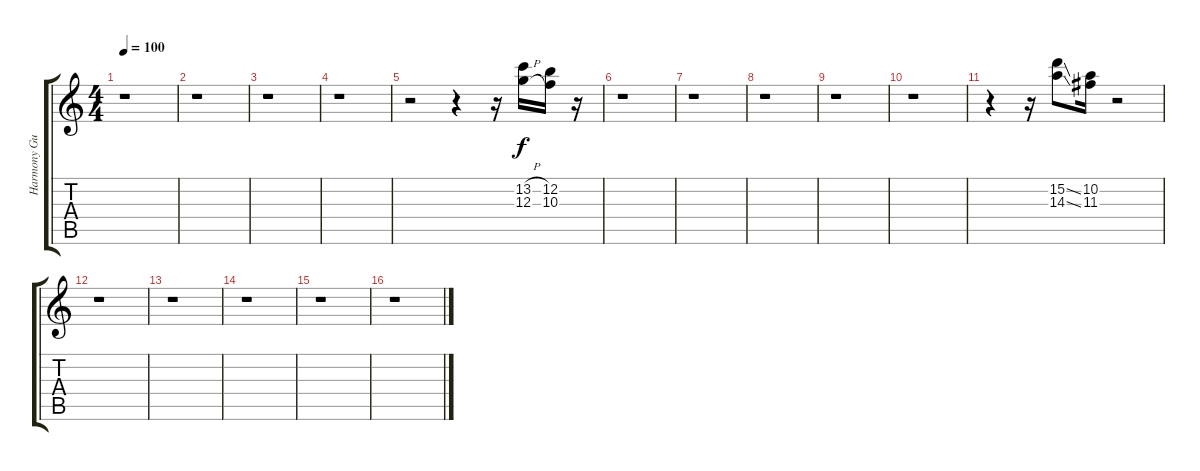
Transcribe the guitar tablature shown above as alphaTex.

\track ("Harmony Guitars" "Harmony Gu") {instrument distortionguitar}
\staff {score tabs}
\tuning (E4 B3 G3 D3 A2 D2) {hide}
\ts (4 4)
\tempo 100
\clef g2
\ks c
r.1{dy f} |
r.1 |
r.1 |
r.1 |
r.2 r.4 r.16 (13.2{h} 12.3{h}).16 (12.2 10.3).16 r.16 |
r.1 |
r.1 |
r.1 |
r.1 |
r.1 |
r.4 r.16 (15.2{ss} 14.3{ss}).8 (10.2 11.3).16 r.2 |
r.1 |
r.1 |
r.1 |
r.1 |
r.1
